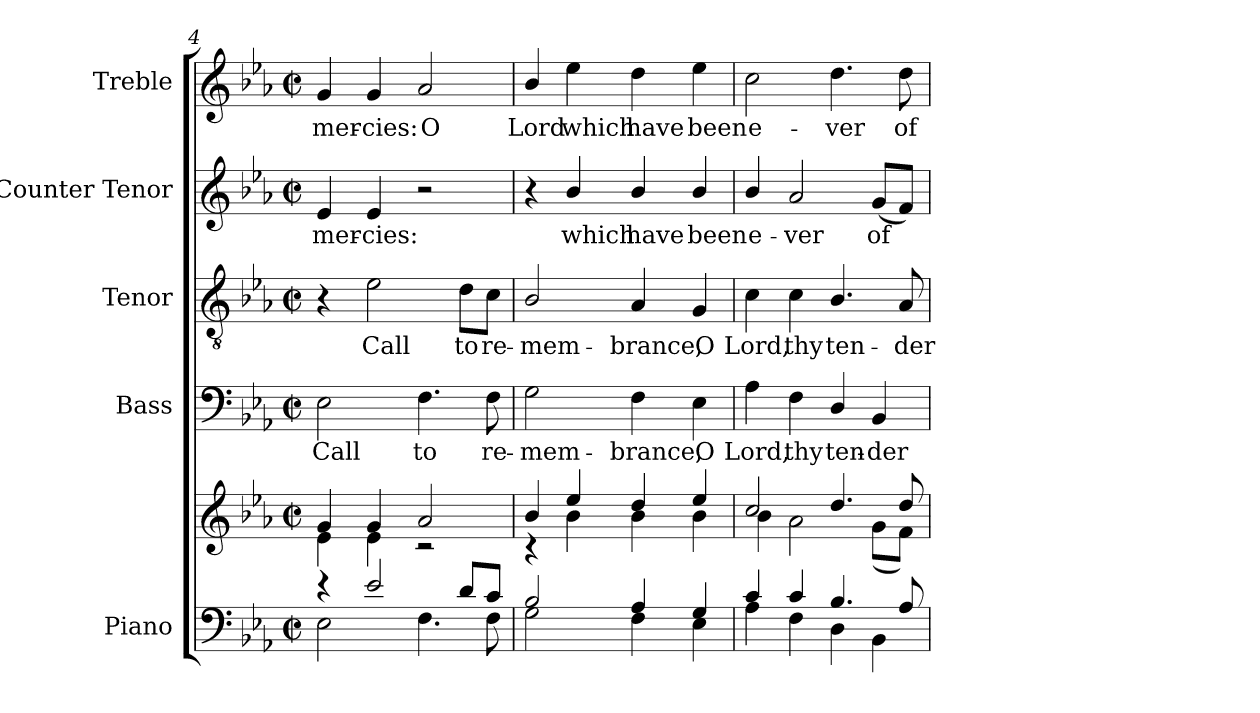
**kern	**kern	**kern	**text	**kern	**text	**kern	**text	**kern	**text
*part5	*part5	*part4	*part4	*part3	*part3	*part2	*part2	*part1	*part1
*staff6	*staff5	*staff4	*staff4	*staff3	*staff3	*staff2	*staff2	*staff1	*staff1
*I"Piano	*	*I"Bass	*	*I"Tenor	*	*I"Counter Tenor	*	*I"Treble	*
*I'Pno.	*	*I'B.	*	*I'T.	*	*	*	*	*
*clefF4	*clefG2	*clefF4	*	*clefGv2	*	*clefG2	*	*clefG2	*
*	*	*	*	*ITrd7c12	*	*	*	*	*
*k[b-e-a-]	*k[b-e-a-]	*k[b-e-a-]	*	*k[b-e-a-]	*	*k[b-e-a-]	*	*k[b-e-a-]	*
*E-:	*E-:	*E-:	*	*E-:	*	*E-:	*	*E-:	*
*M2/2	*M2/2	*M2/2	*	*M2/2	*	*M2/2	*	*M2/2	*
*met(c|)	*met(c|)	*met(c|)	*	*met(c|)	*	*met(c|)	*	*met(c|)	*
=4	=4	=4	=4	=4	=4	=4	=4	=4	=4
*^	*^	*	*	*	*	*	*	*	*
!	!	!	!	!	!LO:LY:b:color=#000000	!	!	!	!	!	!
!	!	!	!	!	!	!	!	!	!LO:LY:b:color=#000000	!	!
!	!	!	!	!	!	!	!	!	!	!	!LO:LY:b:color=#000000
4r	2E-i\	4gi/	4e-i\	2E-i\	Call	4r	.	4e-i/	mer-	4gi/	mer-
!	!	!	!	!	!	!	!LO:LY:b:color=#000000	!	!	!	!
!	!	!	!	!	!	!	!	!	!LO:LY:b:color=#000000	!	!
!	!	!	!	!	!	!	!	!	!	!	!LO:LY:b:color=#000000
2e-i/	.	4gi/	4e-i\	.	.	2E-i\	Call	4e-i/	-cies:	4gi/	-cies:
!	!	!	!	!	!LO:LY:b:color=#000000	!	!	!	!	!	!
!	!	!	!	!	!	!	!	!	!	!	!LO:LY:b:color=#000000
.	4.Fi\	2a-i/	2r	4.Fi\	to	.	.	2r	.	2a-i/	O
!	!	!	!	!	!	!	!LO:LY:b:color=#000000	!	!	!	!
8di/L	.	.	.	.	.	8Di\L	to	.	.	.	.
!	!	!	!	!	!LO:LY:b:color=#000000	!	!	!	!	!	!
!	!	!	!	!	!	!	!LO:LY:b:color=#000000	!	!	!	!
8ci/J	8Fi\	.	.	8Fi\	re-	8Ci\J	re-	.	.	.	.
!!LO:LB:g=z
=5	=5	=5	=5	=5	=5	=5	=5	=5	=5	=5	=5
!	!	!	!	!	!LO:LY:b:color=#000000	!	!	!	!	!	!
!	!	!	!	!	!	!	!LO:LY:b:color=#000000	!	!	!	!
!	!	!	!	!	!	!	!	!	!	!	!LO:LY:b:color=#000000
2B-i/	2Gi\	4b-i/	4r	2Gi\	-mem-	2BB-i/	-mem-	4r	.	4b-i/	Lord
!	!	!	!	!	!	!	!	!	!LO:LY:b:color=#000000	!	!
!	!	!	!	!	!	!	!	!	!	!	!LO:LY:b:color=#000000
.	.	4ee-i/	4b-i\	.	.	.	.	4b-i/	which	4ee-i\	which
!	!	!	!	!	!LO:LY:b:color=#000000	!	!	!	!	!	!
!	!	!	!	!	!	!	!LO:LY:b:color=#000000	!	!	!	!
!	!	!	!	!	!	!	!	!	!LO:LY:b:color=#000000	!	!
!	!	!	!	!	!	!	!	!	!	!	!LO:LY:b:color=#000000
4A-i/	4Fi\	4ddi/	4b-i\	4Fi\	-brance,	4AA-i/	-brance,	4b-i/	have	4ddi\	have
!	!	!	!	!	!LO:LY:b:color=#000000	!	!	!	!	!	!
!	!	!	!	!	!	!	!LO:LY:b:color=#000000	!	!	!	!
!	!	!	!	!	!	!	!	!	!LO:LY:b:color=#000000	!	!
!	!	!	!	!	!	!	!	!	!	!	!LO:LY:b:color=#000000
4Gi/	4E-i\	4ee-i/	4b-i\	4E-i\	O	4GGi/	O	4b-i/	been	4ee-i\	been
=6	=6	=6	=6	=6	=6	=6	=6	=6	=6	=6	=6
!	!	!	!	!	!LO:LY:b:color=#000000	!	!	!	!	!	!
!	!	!	!	!	!	!	!LO:LY:b:color=#000000	!	!	!	!
!	!	!	!	!	!	!	!	!	!LO:LY:b:color=#000000	!	!
!	!	!	!	!	!	!	!	!	!	!	!LO:LY:b:color=#000000
4ci/	4A-i\	2cci/	4b-i\	4A-i\	Lord,	4Ci\	Lord,	4b-i/	e-	2cci\	e-
!	!	!	!	!	!LO:LY:b:color=#000000	!	!	!	!	!	!
!	!	!	!	!	!	!	!LO:LY:b:color=#000000	!	!	!	!
!	!	!	!	!	!	!	!	!	!LO:LY:b:color=#000000	!	!
4ci/	4Fi\	.	2a-i\	4Fi\	thy	4Ci\	thy	2a-i/	-ver	.	.
!	!	!	!	!	!LO:LY:b:color=#000000	!	!	!	!	!	!
!	!	!	!	!	!	!	!LO:LY:b:color=#000000	!	!	!	!
!	!	!	!	!	!	!	!	!	!	!	!LO:LY:b:color=#000000
4.B-i/	4Di\	4.ddi/	.	4Di/	ten-	4.BB-i/	ten-	.	.	4.ddi\	-ver
!	!	!	!	!	!LO:LY:b:color=#000000	!	!	!	!	!	!
!	!	!	!	!	!	!	!	!	!LO:LY:b:color=#000000	!	!
.	4BB-i\	.	(8gi\L	4BB-i/	-der	.	.	(8gi/L	of	.	.
!	!	!	!	!	!	!	!LO:LY:b:color=#000000	!	!	!	!
!	!	!	!	!	!	!	!	!	!	!	!LO:LY:b:color=#000000
8A-i/	.	8ddi/	8fi\J)	.	.	8AA-i/	-der	8fi/J)	.	8ddi\	of
*v	*v	*	*	*	*	*	*	*	*	*	*
*	*v	*v	*	*	*	*	*	*	*	*
=	=	=	=	=	=	=	=	=	=
*-	*-	*-	*-	*-	*-	*-	*-	*-	*-
